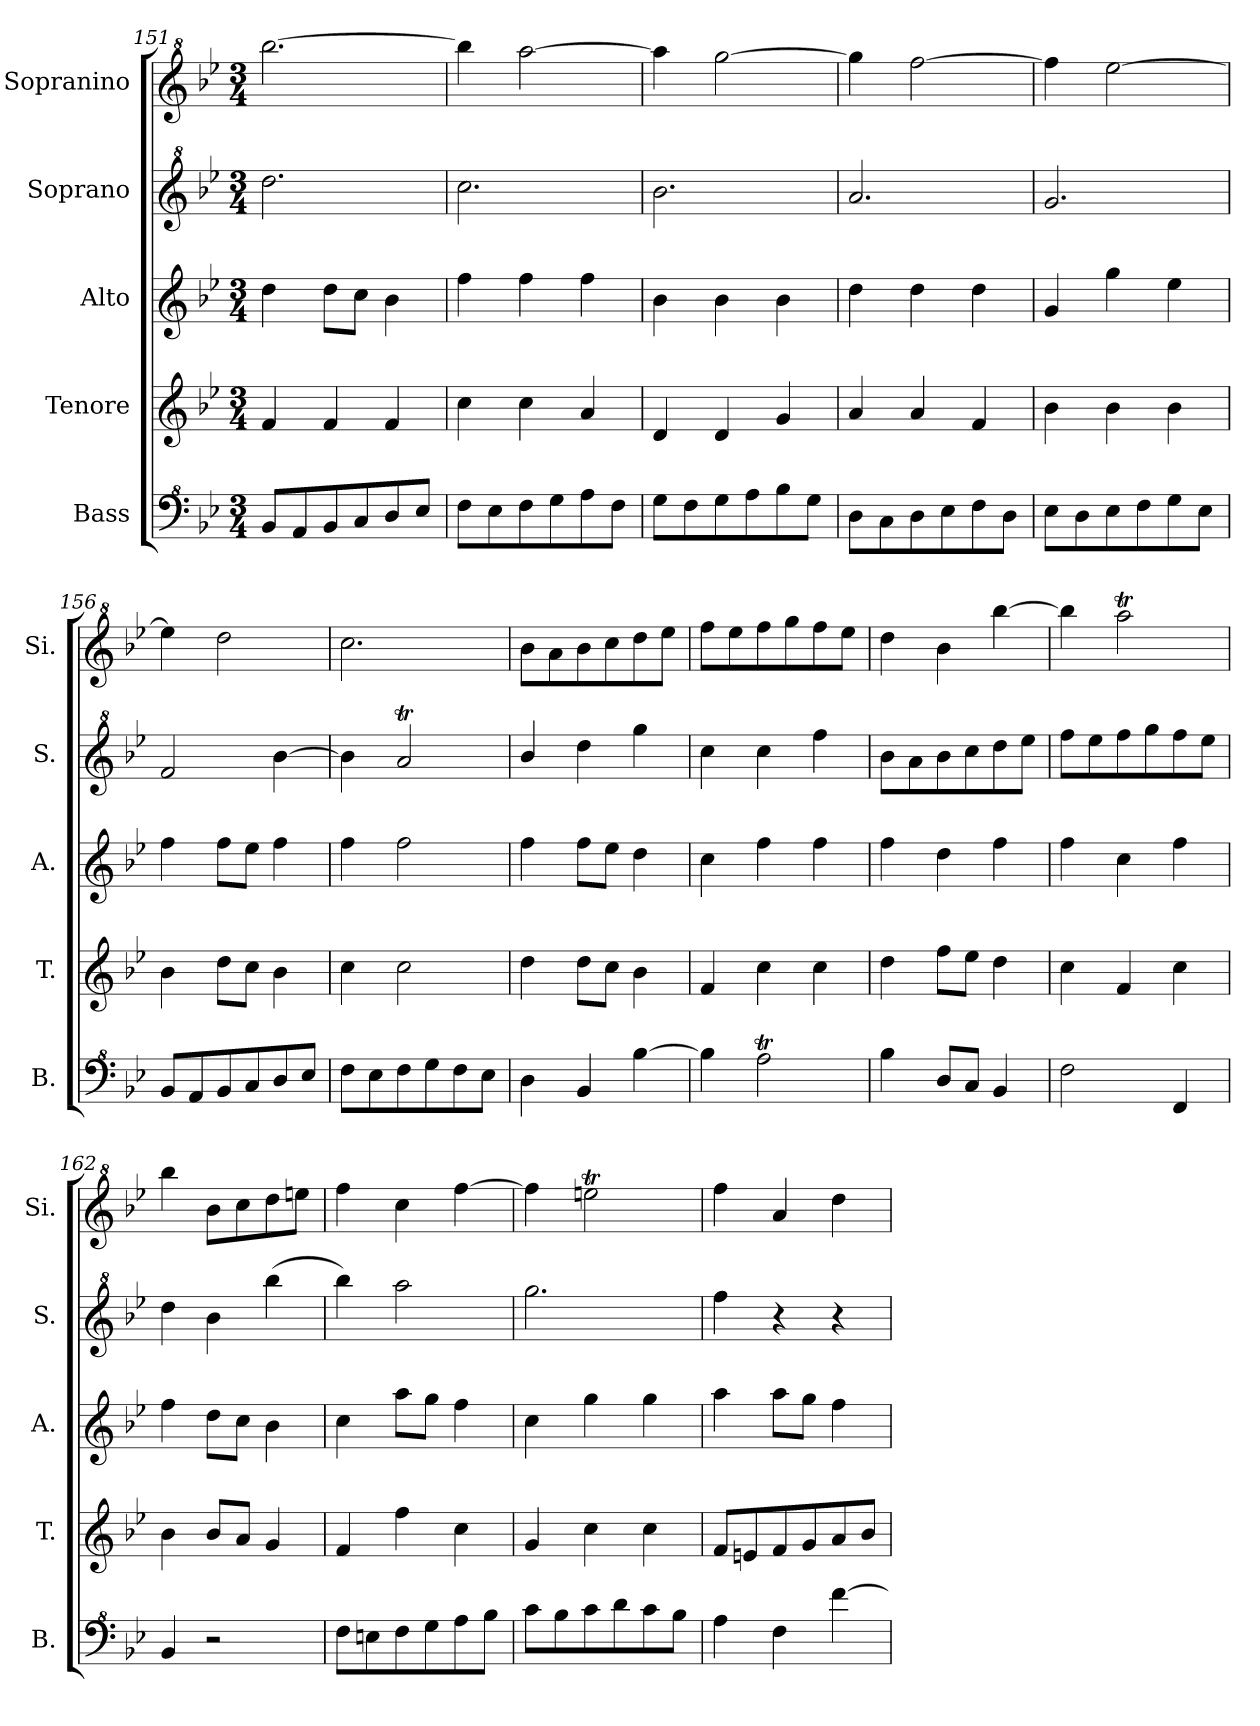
**kern	**kern	**kern	**kern	**kern
*part5	*part4	*part3	*part2	*part1
*staff5	*staff4	*staff3	*staff2	*staff1
*I"Bass	*I"Tenore	*I"Alto	*I"Soprano	*I"Sopranino
*I'B.	*I'T.	*I'A.	*I'S.	*I'Si.
*clefF^4	*clefG2	*clefG2	*clefG^2	*clefG^2
*k[b-e-]	*k[b-e-]	*k[b-e-]	*k[b-e-]	*k[b-e-]
*M3/4	*M3/4	*M3/4	*M3/4	*M3/4
=151	=151	=151	=151	=151
8B-/L	4f/	4dd\	2.ddd\	[2.bbb-\
8A/	.	.	.	.
8B-/	4f/	8dd\L	.	.
8c/	.	8cc\J	.	.
8d/	4f/	4b-\	.	.
8e-/J	.	.	.	.
=152	=152	=152	=152	=152
8f\L	4cc\	4ff\	2.ccc\	4bbb-\]
8e-\	.	.	.	.
8f\	4cc\	4ff\	.	[2aaa\
8g\	.	.	.	.
8a\	4a/	4ff\	.	.
8f\J	.	.	.	.
=153	=153	=153	=153	=153
8g\L	4d/	4b-\	2.bb-\	4aaa\]
8f\	.	.	.	.
8g\	4d/	4b-\	.	[2ggg\
8a\	.	.	.	.
8b-\	4g/	4b-\	.	.
8g\J	.	.	.	.
=154	=154	=154	=154	=154
8d\L	4a/	4dd\	2.aa/	4ggg\]
8c\	.	.	.	.
8d\	4a/	4dd\	.	[2fff\
8e-\	.	.	.	.
8f\	4f/	4dd\	.	.
8d\J	.	.	.	.
=155	=155	=155	=155	=155
8e-\L	4b-\	4g/	2.gg/	4fff\]
8d\	.	.	.	.
8e-\	4b-\	4gg\	.	[2eee-\
8f\	.	.	.	.
8g\	4b-\	4ee-\	.	.
8e-\J	.	.	.	.
=156	=156	=156	=156	=156
8B-/L	4b-\	4ff\	2ff/	4eee-\]
8A/	.	.	.	.
8B-/	8dd\L	8ff\L	.	2ddd\
8c/	8cc\J	8ee-\J	.	.
8d/	4b-\	4ff\	[4bb-\	.
8e-/J	.	.	.	.
=157	=157	=157	=157	=157
8f\L	4cc\	4ff\	4bb-\]	2.ccc\
8e-\	.	.	.	.
8f\	2cc\	2ff\	2aat/	.
8g\	.	.	.	.
8f\	.	.	.	.
8e-\J	.	.	.	.
!!LO:LB:g=z
=158	=158	=158	=158	=158
4d\	4dd\	4ff\	4bb-/	8bb-\L
.	.	.	.	8aa\
4B-/	8dd\L	8ff\L	4ddd\	8bb-\
.	8cc\J	8ee-\J	.	8ccc\
[4b-\	4b-\	4dd\	4ggg\	8ddd\
.	.	.	.	8eee-\J
=159	=159	=159	=159	=159
4b-\]	4f/	4cc\	4ccc\	8fff\L
.	.	.	.	8eee-\
2at\	4cc\	4ff\	4ccc\	8fff\
.	.	.	.	8ggg\
.	4cc\	4ff\	4fff\	8fff\
.	.	.	.	8eee-\J
=160	=160	=160	=160	=160
4b-\	4dd\	4ff\	8bb-\L	4ddd\
.	.	.	8aa\	.
8d/L	8ff\L	4dd\	8bb-\	4bb-\
8c/J	8ee-\J	.	8ccc\	.
4B-/	4dd\	4ff\	8ddd\	[4bbb-\
.	.	.	8eee-\J	.
=161	=161	=161	=161	=161
2f\	4cc\	4ff\	8fff\L	4bbb-\]
.	.	.	8eee-\	.
.	4f/	4cc\	8fff\	2aaat\
.	.	.	8ggg\	.
4F/	4cc\	4ff\	8fff\	.
.	.	.	8eee-\J	.
=162	=162	=162	=162	=162
4B-/	4b-\	4ff\	4ddd\	4bbb-\
2r	8b-/L	8dd\L	4bb-\	8bb-\L
.	8a/J	8cc\J	.	8ccc\
.	4g/	4b-\	(>4bbb-\	8ddd\
.	.	.	.	8eeen\J
=163	=163	=163	=163	=163
8f\L	4f/	4cc\	4bbb-\)	4fff\
8en\	.	.	.	.
8f\	4ff\	8aa\L	2aaa\	4ccc\
8g\	.	8gg\J	.	.
8a\	4cc\	4ff\	.	[4fff\
8b-\J	.	.	.	.
=164	=164	=164	=164	=164
8cc\L	4g/	4cc\	2.ggg\	4fff\]
8b-\	.	.	.	.
8cc\	4cc\	4gg\	.	2eeent\
8dd\	.	.	.	.
8cc\	4cc\	4gg\	.	.
8b-\J	.	.	.	.
=165	=165	=165	=165	=165
4a\	8f/L	4aa\	4fff\	4fff\
.	8en/	.	.	.
4f\	8f/	8aa\L	4r	4aa/
.	8g/	8gg\J	.	.
[4ff\	8a/	4ff\	4r	4ddd\
.	8b-/J	.	.	.
=	=	=	=	=
*-	*-	*-	*-	*-
